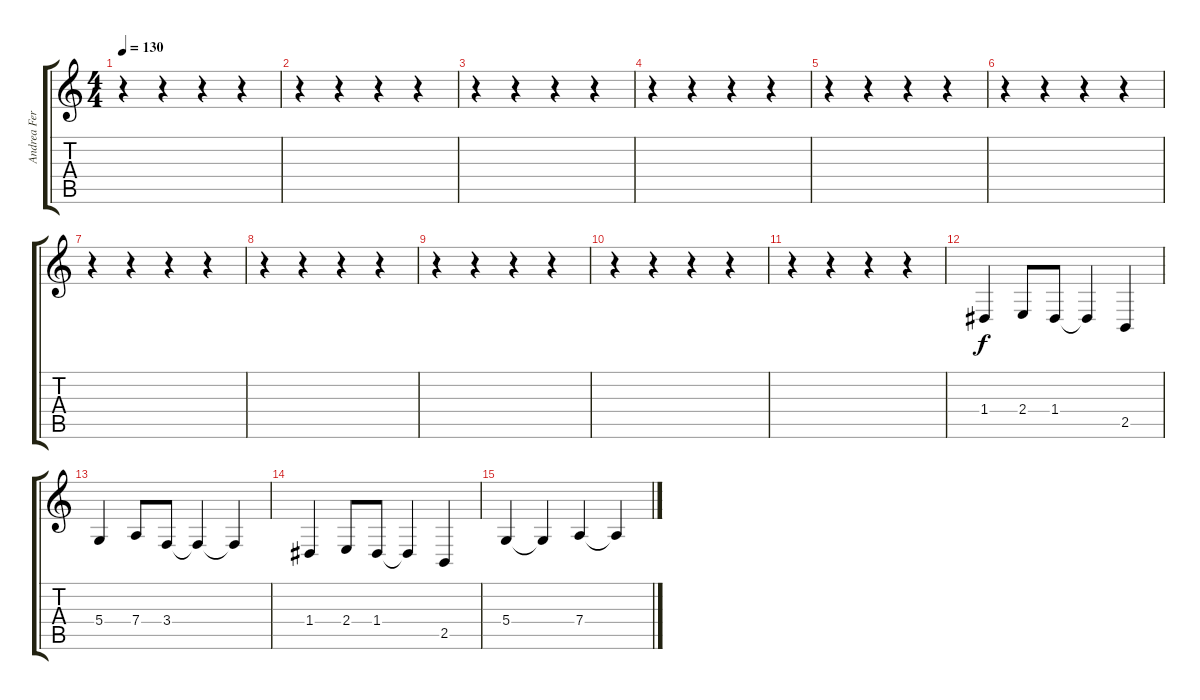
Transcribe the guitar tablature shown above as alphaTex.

\track ("Andrea Ferro" "Andrea Fer") {instrument tuba}
\staff {score tabs}
\tuning (E4 B3 G3 D3 A2 E2) {hide}
\ts (4 4)
\tempo 130
\clef g2
\ks c
r.4{dy f} r.4 r.4 r.4 |
r.4 r.4 r.4 r.4 |
r.4 r.4 r.4 r.4 |
r.4 r.4 r.4 r.4 |
r.4 r.4 r.4 r.4 |
r.4 r.4 r.4 r.4 |
r.4 r.4 r.4 r.4 |
r.4 r.4 r.4 r.4 |
r.4 r.4 r.4 r.4 |
r.4 r.4 r.4 r.4 |
r.4 r.4 r.4 r.4 |
1.4.4 2.4.8 1.4.8 1.4{t}.4 2.5.4 |
5.4.4 7.4.8 3.4.8 3.4{t}.4 3.4{t}.4 |
1.4.4 2.4.8 1.4.8 1.4{t}.4 2.5.4 |
5.4.4 5.4{t}.4 7.4.4 7.4{t}.4
